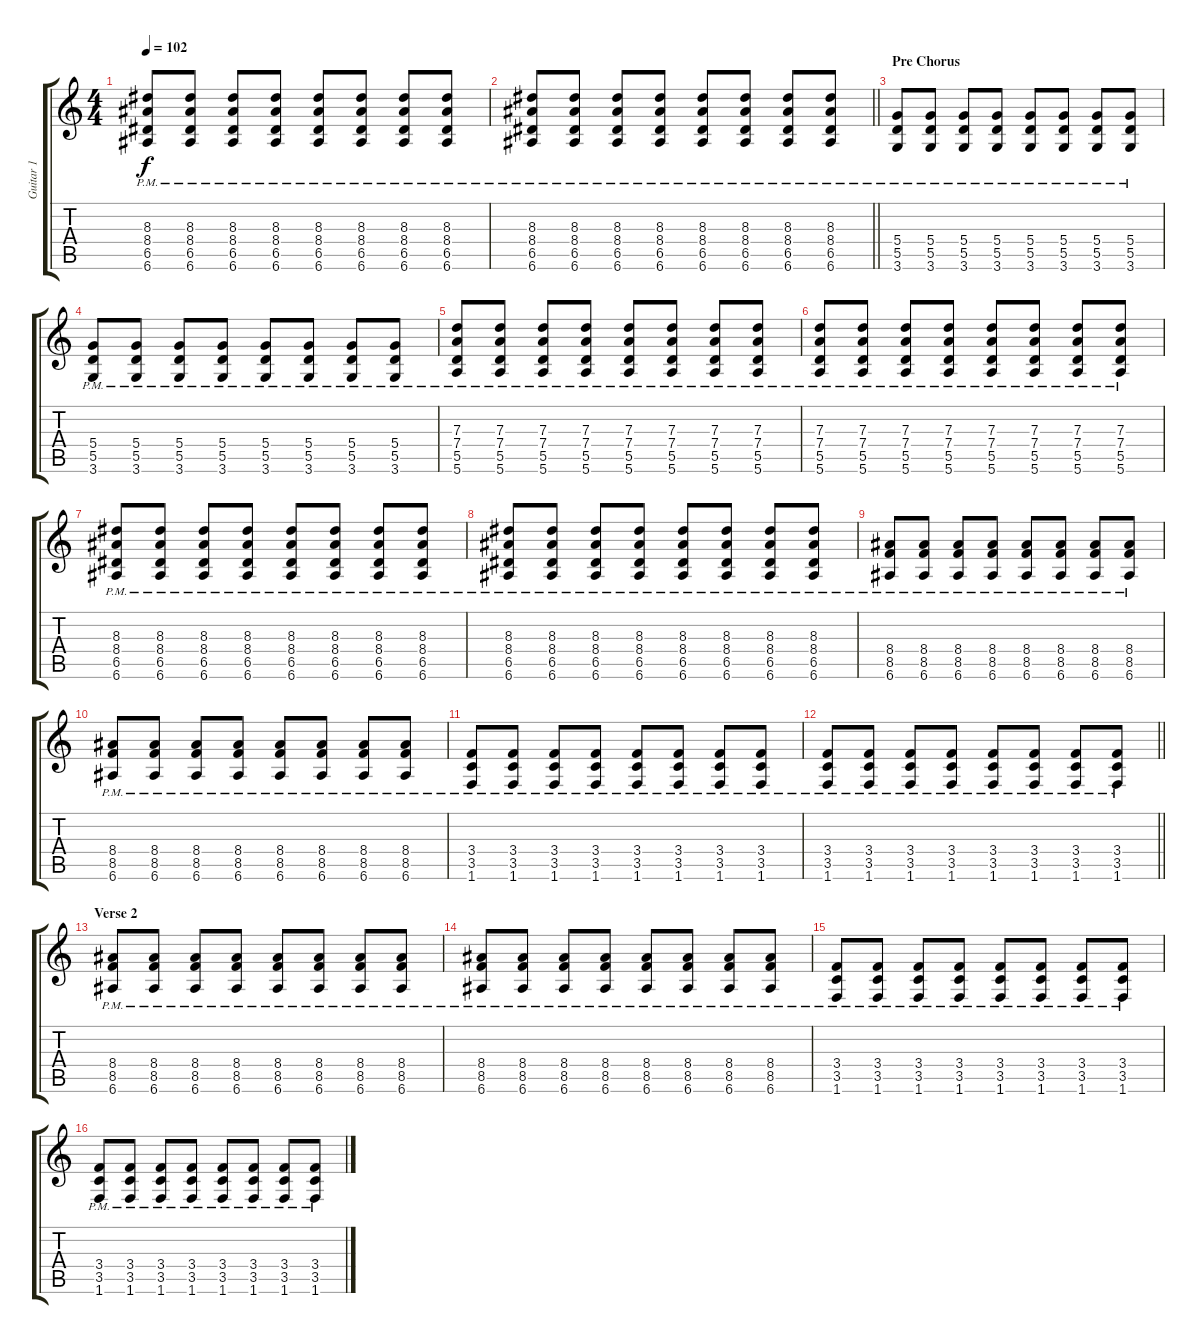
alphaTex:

\track ("Guitar 1" "Guitar 1") {instrument overdrivenguitar}
\staff {score tabs}
\tuning (E4 B3 G3 D3 A2 E2) {hide}
\ts (4 4)
\tempo 102
\clef g2
\ks c
(8.3{pm} 8.4{pm} 6.5{pm} 6.6{pm}).8{dy f} (8.3{pm} 8.4{pm} 6.5{pm} 6.6{pm}).8 (8.3{pm} 8.4{pm} 6.5{pm} 6.6{pm}).8 (8.3{pm} 8.4{pm} 6.5{pm} 6.6{pm}).8 (8.3{pm} 8.4{pm} 6.5{pm} 6.6{pm}).8 (8.3{pm} 8.4{pm} 6.5{pm} 6.6{pm}).8 (8.3{pm} 8.4{pm} 6.5{pm} 6.6{pm}).8 (8.3{pm} 8.4{pm} 6.5{pm} 6.6{pm}).8 |
\barLineRight lightlight
(8.3{pm} 8.4{pm} 6.5{pm} 6.6{pm}).8 (8.3{pm} 8.4{pm} 6.5{pm} 6.6{pm}).8 (8.3{pm} 8.4{pm} 6.5{pm} 6.6{pm}).8 (8.3{pm} 8.4{pm} 6.5{pm} 6.6{pm}).8 (8.3{pm} 8.4{pm} 6.5{pm} 6.6{pm}).8 (8.3{pm} 8.4{pm} 6.5{pm} 6.6{pm}).8 (8.3{pm} 8.4{pm} 6.5{pm} 6.6{pm}).8 (8.3{pm} 8.4{pm} 6.5{pm} 6.6{pm}).8 |
\section ("" "Pre Chorus")
(5.4{pm} 5.5{pm} 3.6{pm}).8 (5.4{pm} 5.5{pm} 3.6{pm}).8 (5.4{pm} 5.5{pm} 3.6{pm}).8 (5.4{pm} 5.5{pm} 3.6{pm}).8 (5.4{pm} 5.5{pm} 3.6{pm}).8 (5.4{pm} 5.5{pm} 3.6{pm}).8 (5.4{pm} 5.5{pm} 3.6{pm}).8 (5.4{pm} 5.5{pm} 3.6{pm}).8 |
(5.4{pm} 5.5{pm} 3.6{pm}).8 (5.4{pm} 5.5{pm} 3.6{pm}).8 (5.4{pm} 5.5{pm} 3.6{pm}).8 (5.4{pm} 5.5{pm} 3.6{pm}).8 (5.4{pm} 5.5{pm} 3.6{pm}).8 (5.4{pm} 5.5{pm} 3.6{pm}).8 (5.4{pm} 5.5{pm} 3.6{pm}).8 (5.4{pm} 5.5{pm} 3.6{pm}).8 |
(7.3{pm} 7.4{pm} 5.5{pm} 5.6{pm}).8 (7.3{pm} 7.4{pm} 5.5{pm} 5.6{pm}).8 (7.3{pm} 7.4{pm} 5.5{pm} 5.6{pm}).8 (7.3{pm} 7.4{pm} 5.5{pm} 5.6{pm}).8 (7.3{pm} 7.4{pm} 5.5{pm} 5.6{pm}).8 (7.3{pm} 7.4{pm} 5.5{pm} 5.6{pm}).8 (7.3{pm} 7.4{pm} 5.5{pm} 5.6{pm}).8 (7.3{pm} 7.4{pm} 5.5{pm} 5.6{pm}).8 |
(7.3{pm} 7.4{pm} 5.5{pm} 5.6{pm}).8 (7.3{pm} 7.4{pm} 5.5{pm} 5.6{pm}).8 (7.3{pm} 7.4{pm} 5.5{pm} 5.6{pm}).8 (7.3{pm} 7.4{pm} 5.5{pm} 5.6{pm}).8 (7.3{pm} 7.4{pm} 5.5{pm} 5.6{pm}).8 (7.3{pm} 7.4{pm} 5.5{pm} 5.6{pm}).8 (7.3{pm} 7.4{pm} 5.5{pm} 5.6{pm}).8 (7.3{pm} 7.4{pm} 5.5{pm} 5.6{pm}).8 |
(8.3{pm} 8.4{pm} 6.5{pm} 6.6{pm}).8 (8.3{pm} 8.4{pm} 6.5{pm} 6.6{pm}).8 (8.3{pm} 8.4{pm} 6.5{pm} 6.6{pm}).8 (8.3{pm} 8.4{pm} 6.5{pm} 6.6{pm}).8 (8.3{pm} 8.4{pm} 6.5{pm} 6.6{pm}).8 (8.3{pm} 8.4{pm} 6.5{pm} 6.6{pm}).8 (8.3{pm} 8.4{pm} 6.5{pm} 6.6{pm}).8 (8.3{pm} 8.4{pm} 6.5{pm} 6.6{pm}).8 |
(8.3{pm} 8.4{pm} 6.5{pm} 6.6{pm}).8 (8.3{pm} 8.4{pm} 6.5{pm} 6.6{pm}).8 (8.3{pm} 8.4{pm} 6.5{pm} 6.6{pm}).8 (8.3{pm} 8.4{pm} 6.5{pm} 6.6{pm}).8 (8.3{pm} 8.4{pm} 6.5{pm} 6.6{pm}).8 (8.3{pm} 8.4{pm} 6.5{pm} 6.6{pm}).8 (8.3{pm} 8.4{pm} 6.5{pm} 6.6{pm}).8 (8.3{pm} 8.4{pm} 6.5{pm} 6.6{pm}).8 |
(8.4{pm} 8.5{pm} 6.6{pm}).8 (8.4{pm} 8.5{pm} 6.6{pm}).8 (8.4{pm} 8.5{pm} 6.6{pm}).8 (8.4{pm} 8.5{pm} 6.6{pm}).8 (8.4{pm} 8.5{pm} 6.6{pm}).8 (8.4{pm} 8.5{pm} 6.6{pm}).8 (8.4{pm} 8.5{pm} 6.6{pm}).8 (8.4{pm} 8.5{pm} 6.6{pm}).8 |
(8.4{pm} 8.5{pm} 6.6{pm}).8 (8.4{pm} 8.5{pm} 6.6{pm}).8 (8.4{pm} 8.5{pm} 6.6{pm}).8 (8.4{pm} 8.5{pm} 6.6{pm}).8 (8.4{pm} 8.5{pm} 6.6{pm}).8 (8.4{pm} 8.5{pm} 6.6{pm}).8 (8.4{pm} 8.5{pm} 6.6{pm}).8 (8.4{pm} 8.5{pm} 6.6{pm}).8 |
(3.4{pm} 3.5{pm} 1.6{pm}).8 (3.4{pm} 3.5{pm} 1.6{pm}).8 (3.4{pm} 3.5{pm} 1.6{pm}).8 (3.4{pm} 3.5{pm} 1.6{pm}).8 (3.4{pm} 3.5{pm} 1.6{pm}).8 (3.4{pm} 3.5{pm} 1.6{pm}).8 (3.4{pm} 3.5{pm} 1.6{pm}).8 (3.4{pm} 3.5{pm} 1.6{pm}).8 |
\barLineRight lightlight
(3.4{pm} 3.5{pm} 1.6{pm}).8 (3.4{pm} 3.5{pm} 1.6{pm}).8 (3.4{pm} 3.5{pm} 1.6{pm}).8 (3.4{pm} 3.5{pm} 1.6{pm}).8 (3.4{pm} 3.5{pm} 1.6{pm}).8 (3.4{pm} 3.5{pm} 1.6{pm}).8 (3.4{pm} 3.5{pm} 1.6{pm}).8 (3.4{pm} 3.5{pm} 1.6{pm}).8 |
\section ("" "Verse 2")
(8.4{pm} 8.5{pm} 6.6{pm}).8 (8.4{pm} 8.5{pm} 6.6{pm}).8 (8.4{pm} 8.5{pm} 6.6{pm}).8 (8.4{pm} 8.5{pm} 6.6{pm}).8 (8.4{pm} 8.5{pm} 6.6{pm}).8 (8.4{pm} 8.5{pm} 6.6{pm}).8 (8.4{pm} 8.5{pm} 6.6{pm}).8 (8.4{pm} 8.5{pm} 6.6{pm}).8 |
(8.4{pm} 8.5{pm} 6.6{pm}).8 (8.4{pm} 8.5{pm} 6.6{pm}).8 (8.4{pm} 8.5{pm} 6.6{pm}).8 (8.4{pm} 8.5{pm} 6.6{pm}).8 (8.4{pm} 8.5{pm} 6.6{pm}).8 (8.4{pm} 8.5{pm} 6.6{pm}).8 (8.4{pm} 8.5{pm} 6.6{pm}).8 (8.4{pm} 8.5{pm} 6.6{pm}).8 |
(3.4{pm} 3.5{pm} 1.6{pm}).8 (3.4{pm} 3.5{pm} 1.6{pm}).8 (3.4{pm} 3.5{pm} 1.6{pm}).8 (3.4{pm} 3.5{pm} 1.6{pm}).8 (3.4{pm} 3.5{pm} 1.6{pm}).8 (3.4{pm} 3.5{pm} 1.6{pm}).8 (3.4{pm} 3.5{pm} 1.6{pm}).8 (3.4{pm} 3.5{pm} 1.6{pm}).8 |
(3.4{pm} 3.5{pm} 1.6{pm}).8 (3.4{pm} 3.5{pm} 1.6{pm}).8 (3.4{pm} 3.5{pm} 1.6{pm}).8 (3.4{pm} 3.5{pm} 1.6{pm}).8 (3.4{pm} 3.5{pm} 1.6{pm}).8 (3.4{pm} 3.5{pm} 1.6{pm}).8 (3.4{pm} 3.5{pm} 1.6{pm}).8 (3.4{pm} 3.5{pm} 1.6{pm}).8
